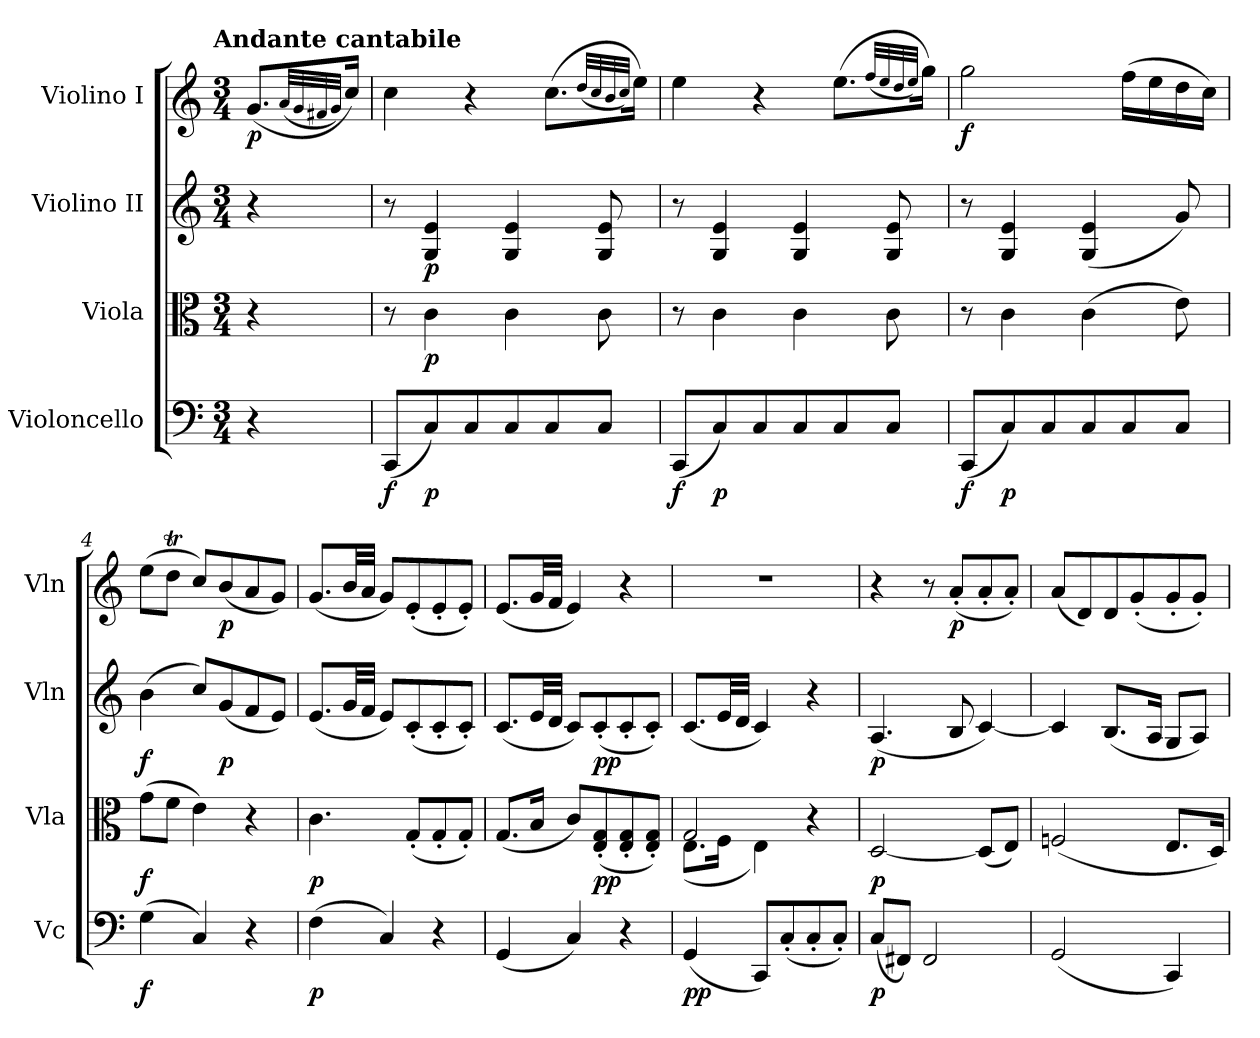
**kern	**dynam	**kern	**dynam	**kern	**dynam	**kern	**dynam
*part4	*part4	*part3	*part3	*part2	*part2	*part1	*part1
*staff4	*staff4	*staff3	*staff3	*staff2	*staff2	*staff1	*staff1
*I"Violoncello	*	*I"Viola	*	*I"Violino II	*	*I"Violino I	*
*I'Vc	*	*I'Vla	*	*I'Vln	*	*I'Vln	*
*clefF4	*	*clefC3	*	*clefG2	*	*clefG2	*
*k[]	*	*k[]	*	*k[]	*	*k[]	*
*C:	*	*C:	*	*C:	*	*C:	*
!!LO:TX:omd:t=Andante cantabile
*M3/4	*	*M3/4	*	*M3/4	*	*M3/4	*
*MM60	*	*MM60	*	*MM60	*	*MM60	*
=	=	=	=	=	=	=	=
4r	.	4r	.	4r	.	(8.gL	p
.	.	.	.	.	.	(<32qa/LLL	.
.	.	.	.	.	.	32qg/	.
.	.	.	.	.	.	32qf#X/	.
.	.	.	.	.	.	32qg/JJJ)	.
.	.	.	.	.	.	16ccJk)	.
=1	=1	=1	=1	=1	=1	=1	=1
(8CCL	f	8r	.	8r	.	4cc	.
8C)	p	4c	p	4e 4G	p	.	.
8C	.	.	.	.	.	4r	.
8C	.	4c	.	4e 4G	.	.	.
8C	.	.	.	.	.	(8.ccL	cre
8CJ	.	8c	.	8e 8G	.	.	.
.	.	.	.	.	.	(<32qdd/LLL	.
.	.	.	.	.	.	32qcc/	.
.	.	.	.	.	.	32qb/	.
.	.	.	.	.	.	32qcc/JJJ)	.
.	.	.	.	.	.	16eeJk)	.
=2	=2	=2	=2	=2	=2	=2	=2
*	*	*	*	*	*	*^	*
(8CCL	f	8r	.	8r	.	4ee	4.ryy	.
8C)	p	4c	crescendo	4e 4G	crescendo	.	.	.
8C	cresc.	.	.	.	.	4r	.	.
8C	.	4c	.	4e 4G	.	.	4.ryy	scendo
8C	.	.	.	.	.	(8.eeL	.	.
8CJ	.	8c	.	8e 8G	.	.	.	.
.	.	.	.	.	.	(<32qff/LLL	.	.
.	.	.	.	.	.	32qee/	.	.
.	.	.	.	.	.	32qdd/	.	.
.	.	.	.	.	.	32qee/JJJ)	.	.
.	.	.	.	.	.	16ggJk)	.	.
*	*	*	*	*	*	*v	*v	*
=3	=3	=3	=3	=3	=3	=3	=3
(8CCL	f	8r	.	8r	.	2gg	f
8C)	p	4c	.	4e 4G	.	.	.
8C	cresc.	.	.	.	.	.	.
8C	.	(4c	.	(4e 4G	.	.	.
8C	.	.	.	.	.	(16ffLL	.
.	.	.	.	.	.	16ee	.
8CJ	.	8e)	.	8g)	.	16dd	.
.	.	.	.	.	.	16ccJJ)	.
=4	=4	=4	=4	=4	=4	=4	=4
(4G	f	(8gL	f	(4b	f	(8eeL	.
.	.	8fJ	.	.	.	8ddTJ	.
4C)	.	4e)	.	8ccL)	.	8ccL)	.
.	.	.	.	(8g	p	(8b	p
4r	.	4r	.	8f	.	8a	.
.	.	.	.	8eJ)	.	8gJ)	.
=5	=5	=5	=5	=5	=5	=5	=5
(4F	p	4.c	p	(8.eL	.	(8.gL	.
.	.	.	.	32gLL	.	32bLL	.
.	.	.	.	32fJJJ	.	32aJJJ	.
4C)	.	.	.	8eL)	.	8gL)	.
.	.	(8G'L	.	(8c'	.	(8e'	.
4r	.	8G'	.	8c'	.	8e'	.
.	.	8G'J)	.	8c'J)	.	8e'J)	.
!!LO:PB:g=z
=6	=6	=6	=6	=6	=6	=6	=6
(4GG	.	(8.GL	.	(8.cL	.	(8.eL	.
.	.	16BJk	.	32eLL	.	32gLL	.
.	.	.	.	32dJJJ	.	32fJJJ	.
4C)	.	8cL)	.	8cL)	.	4e)	.
.	.	(8G' 8E'	pp	(8c'	pp	.	.
4r	.	8G' 8E'	.	8c'	.	4r	.
.	.	8G' 8E'J)	.	8c'J)	.	.	.
=7	=7	=7	=7	=7	=7	=7	=7
*	*	*^	*	*	*	*	*
(4GG	pp	2G	(8.EL	.	(8.cL	.	2.r	.
.	.	.	16FJk	.	32eLL	.	.	.
.	.	.	.	.	32dJJJ	.	.	.
8CCL)	.	.	4E)	.	4c)	.	.	.
(8C'	cresc.	.	.	.	.	.	.	.
8C'	.	4r	4ryy	.	4r	.	.	.
8C'J)	.	.	.	.	.	.	.	.
*	*	*v	*v	*	*	*	*	*
=8	=8	=8	=8	=8	=8	=8	=8
(8CL	p	[2D	p	(4.A	p	4r	.
8FF#XJ)	.	.	.	.	.	.	.
2FF#	.	.	.	.	.	8r	.
.	.	.	.	8B	.	(8a'L	p
.	.	(8DL]	.	[4c)	.	8a'	.
.	.	8EJ)	.	.	.	8a'J)	.
=9	=9	=9	=9	=9	=9	=9	=9
(2GG	.	(2Fn	.	4c]	.	(8aL	.
.	.	.	.	.	.	8d)	.
.	.	.	.	(8.BL	.	8d	.
.	.	.	.	.	.	(8g'	.
.	.	.	.	16AJk	.	.	.
4CC)	.	8.EL	.	8GL	.	8g'	.
.	.	.	.	8AJ)	.	8g'J)	.
.	.	16DJk)	.	.	.	.	.
=	=	=	=	=	=	=	=
*-	*-	*-	*-	*-	*-	*-	*-
